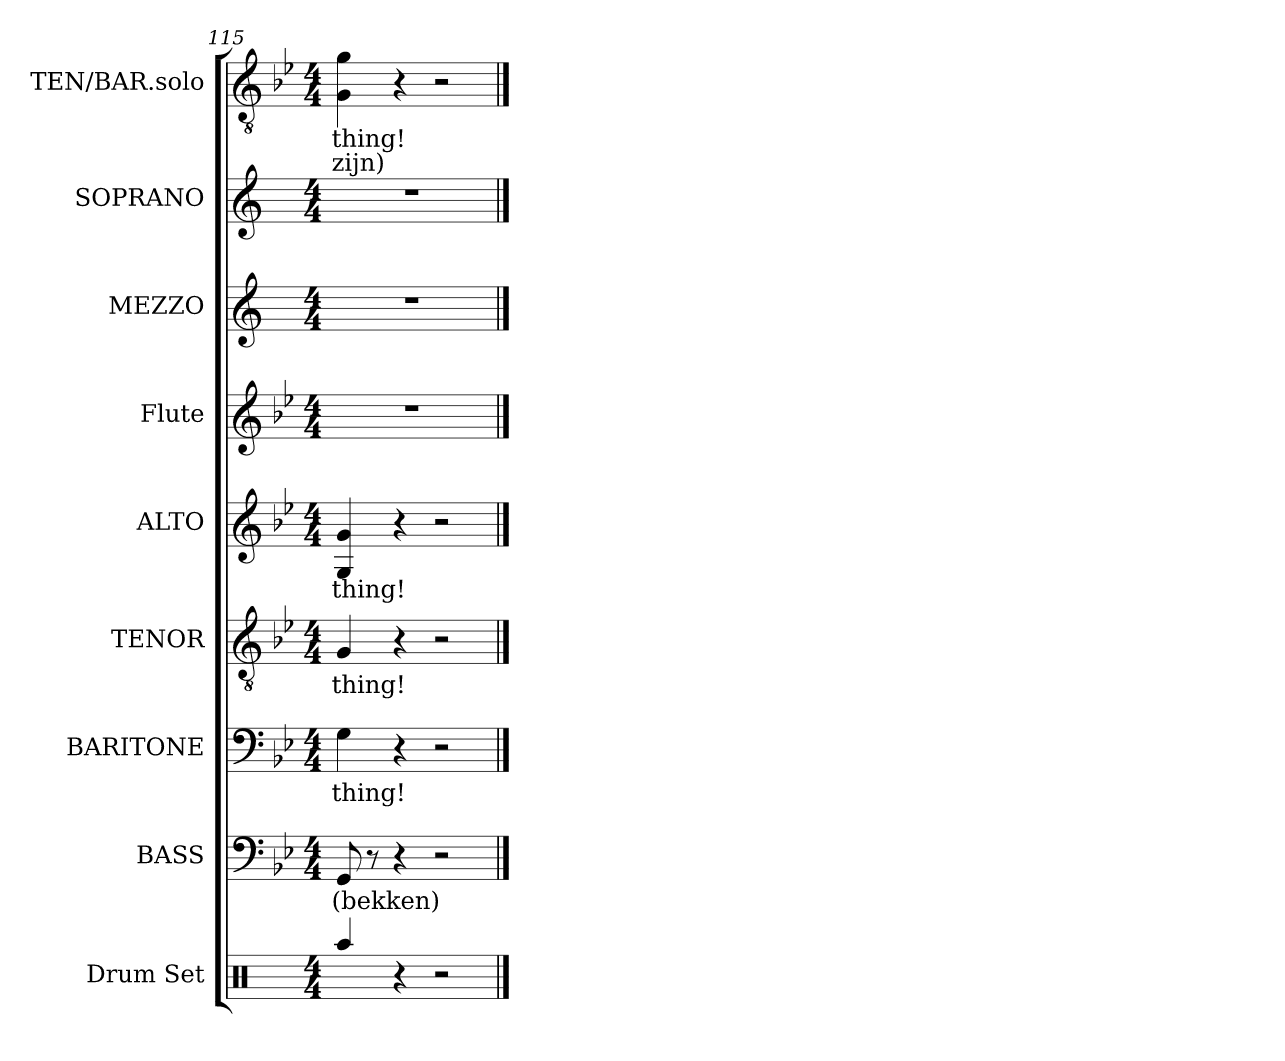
**kern	**kern	**text	**kern	**text	**kern	**text	**kern	**text	**kern	**kern	**kern	**kern	**text	**text
*part9	*part8	*part8	*part7	*part7	*part6	*part6	*part5	*part5	*part4	*part3	*part2	*part1	*part1	*part1
*staff9	*staff8	*staff8	*staff7	*staff7	*staff6	*staff6	*staff5	*staff5	*staff4	*staff3	*staff2	*staff1	*staff1	*staff1
*I"Drum Set	*I"BASS	*	*I"BARITONE	*	*I"TENOR	*	*I"ALTO	*	*I"Flute	*I"MEZZO	*I"SOPRANO	*I"TEN/BAR.solo	*	*
*I'Dr.	*I'B.	*	*I'Bar.	*	*I'T.	*	*I'A.	*	*I'Fl.	*	*I'S.	*I'T.	*	*
*clefX	*clefF4	*	*clefF4	*	*clefGv2	*	*clefG2	*	*clefG2	*clefG2	*clefG2	*clefGv2	*	*
*	*	*	*	*	*	*	*	*	*	*ITrd1c2	*ITrd1c2	*	*	*
*k[]	*k[b-e-]	*	*k[b-e-]	*	*k[b-e-]	*	*k[b-e-]	*	*k[b-e-]	*k[b-e-]	*k[b-e-]	*k[b-e-]	*	*
*M4/4	*M4/4	*	*M4/4	*	*M4/4	*	*M4/4	*	*M4/4	*M4/4	*M4/4	*M4/4	*	*
=115	=115	=115	=115	=115	=115	=115	=115	=115	=115	=115	=115	=115	=115	=115
!	!	!LO:LY:b	!	!LO:LY:b	!	!LO:LY:b	!	!LO:LY:b	!	!	!	!	!LO:LY:b	!LO:LY:b
4Raa/	8GG/	-(bekken)	4G\	-thing!	4G/	-thing!	4G/ 4g/	-thing!	1r	1r	1r	4G\ 4g\	-thing!	zijn)
.	8r	.	.	.	.	.	.	.	.	.	.	.	.	.
4r	4r	.	4r	.	4r	.	4r	.	.	.	.	4r	.	.
2r	2r	.	2r	.	2r	.	2r	.	.	.	.	2r	.	.
==	==	==	==	==	==	==	==	==	==	==	==	==	==	==
*-	*-	*-	*-	*-	*-	*-	*-	*-	*-	*-	*-	*-	*-	*-
